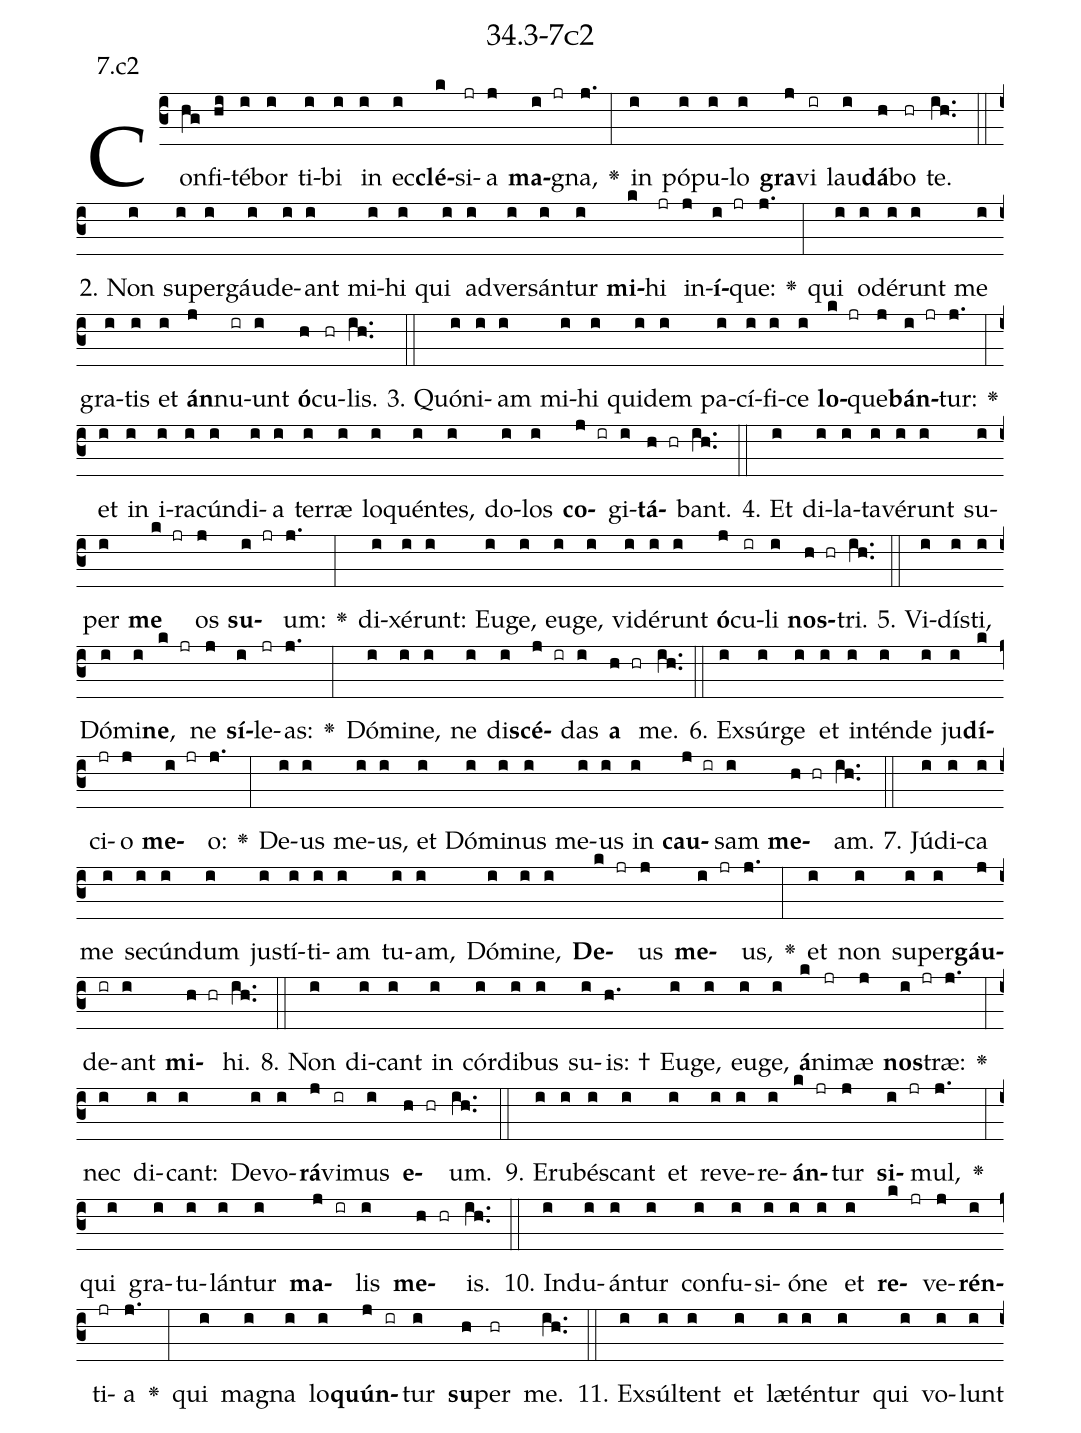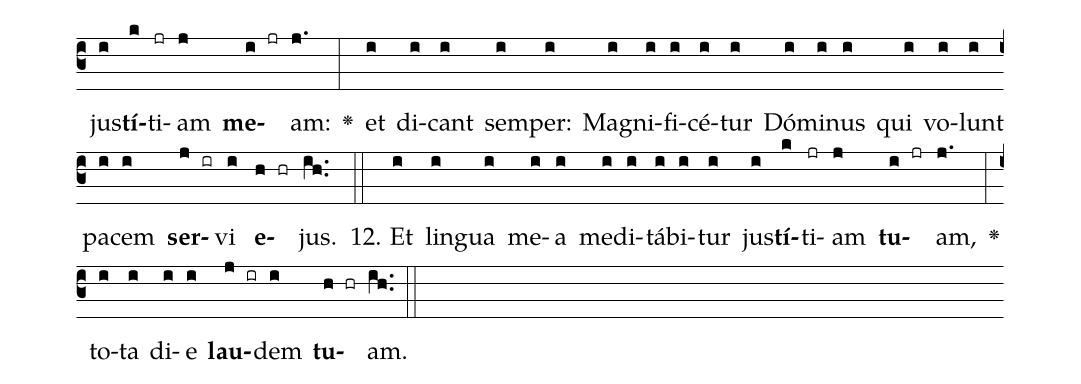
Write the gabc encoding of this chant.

name: 34.3-7c2;
annotation: 7.c2;
%%
(c3)Con(hg)fi(hi)té(i)bor(i) ti(i)bi(i) in(i) ec(i)<b>clé</b>(k)si(jr)a(j) <b>ma</b>(i jr)gna,(j.) <v>\greheightstar</v>(:) in(i) pó(i)pu(i)lo(i) <b>gra</b>(j)vi(ir) lau(i)<b>dá</b>(h)bo(hr) te.(ih..) (::)
2. Non(i) su(i)per(i)gáu(i)de(i)ant(i) mi(i)hi(i) qui(i) ad(i)ver(i)sán(i)tur(i) <b>mi</b>(k)hi(jr) in(j)<b>í</b>(i jr)que:(j.) <v>\greheightstar</v>(:) qui(i) o(i)dé(i)runt(i) me(i) gra(i)tis(i) et(i) <b>án</b>(j)nu(ir)unt(i) <b>ó</b>(h)cu(hr)lis.(ih..) (::)
3. Quón(i)i(i)am(i) mi(i)hi(i) qui(i)dem(i) pa(i)cí(i)fi(i)ce(i) <b>lo</b>(k jr)que(j)<b>bán</b>(i jr)tur:(j.) <v>\greheightstar</v>(:) et(i) in(i) i(i)ra(i)cún(i)di(i)a(i) ter(i)ræ(i) lo(i)quén(i)tes,(i) do(i)los(i) <b>co</b>(j ir)gi(i)<b>tá</b>(h hr)bant.(ih..) (::)
4. Et(i) di(i)la(i)ta(i)vé(i)runt(i) su(i)per(i) <b>me</b>(k jr) os(j) <b>su</b>(i jr)um:(j.) <v>\greheightstar</v>(:) di(i)xé(i)runt:(i) Eu(i)ge,(i) eu(i)ge,(i) vi(i)dé(i)runt(i) <b>ó</b>(j)cu(ir)li(i) <b>nos</b>(h hr)tri.(ih..) (::)
5. Vi(i)dís(i)ti,(i) Dó(i)mi(i)<b>ne</b>,(k jr) ne(j) <b>sí</b>(i)le(jr)as:(j.) <v>\greheightstar</v>(:) Dó(i)mi(i)ne,(i) ne(i) di(i)<b>scé</b>(j ir)das(i) <b>a</b>(h hr) me.(ih..) (::)
6. Ex(i)súr(i)ge(i) et(i) in(i)tén(i)de(i) ju(i)<b>dí</b>(k)ci(jr)o(j) <b>me</b>(i jr)o:(j.) <v>\greheightstar</v>(:) De(i)us(i) me(i)us,(i) et(i) Dó(i)mi(i)nus(i) me(i)us(i) in(i) <b>cau</b>(j ir)sam(i) <b>me</b>(h hr)am.(ih..) (::)
7. Jú(i)di(i)ca(i) me(i) se(i)cún(i)dum(i) jus(i)tí(i)ti(i)am(i) tu(i)am,(i) Dó(i)mi(i)ne,(i) <b>De</b>(k jr)us(j) <b>me</b>(i jr)us,(j.) <v>\greheightstar</v>(:) et(i) non(i) su(i)per(i)<b>gáu</b>(j)de(ir)ant(i) <b>mi</b>(h hr)hi.(ih..) (::)
8. Non(i) di(i)cant(i) in(i) cór(i)di(i)bus(i) su(i)is: †(h.) Eu(i)ge,(i) eu(i)ge,(i) <b>á</b>(k)ni(jr)mæ(j) <b>nos</b>(i jr)træ:(j.) <v>\greheightstar</v>(:) nec(i) di(i)cant:(i) De(i)vo(i)<b>rá</b>(j)vi(ir)mus(i) <b>e</b>(h hr)um.(ih..) (::)
9. E(i)ru(i)bés(i)cant(i) et(i) re(i)ve(i)re(i)<b>án</b>(k jr)tur(j) <b>si</b>(i jr)mul,(j.) <v>\greheightstar</v>(:) qui(i) gra(i)tu(i)lán(i)tur(i) <b>ma</b>(j ir)lis(i) <b>me</b>(h hr)is.(ih..) (::)
10. Ind(i)u(i)án(i)tur(i) con(i)fu(i)si(i)ó(i)ne(i) et(i) <b>re</b>(k jr)ve(j)<b>rén</b>(i)ti(jr)a(j.) <v>\greheightstar</v>(:) qui(i) ma(i)gna(i) lo(i)<b>quún</b>(j ir)tur(i) <b>su</b>(h)per(hr) me.(ih..) (::)
11. Ex(i)súl(i)tent(i) et(i) læ(i)tén(i)tur(i) qui(i) vo(i)lunt(i) jus(i)<b>tí</b>(k)ti(jr)am(j) <b>me</b>(i jr)am:(j.) <v>\greheightstar</v>(:) et(i) di(i)cant(i) sem(i)per:(i) Ma(i)gni(i)fi(i)cé(i)tur(i) Dó(i)mi(i)nus(i) qui(i) vo(i)lunt(i) pa(i)cem(i) <b>ser</b>(j ir)vi(i) <b>e</b>(h hr)jus.(ih..) (::)
12. Et(i) lin(i)gua(i) me(i)a(i) me(i)di(i)tá(i)bi(i)tur(i) jus(i)<b>tí</b>(k)ti(jr)am(j) <b>tu</b>(i jr)am,(j.) <v>\greheightstar</v>(:) to(i)ta(i) di(i)e(i) <b>lau</b>(j ir)dem(i) <b>tu</b>(h hr)am.(ih..) (::)
